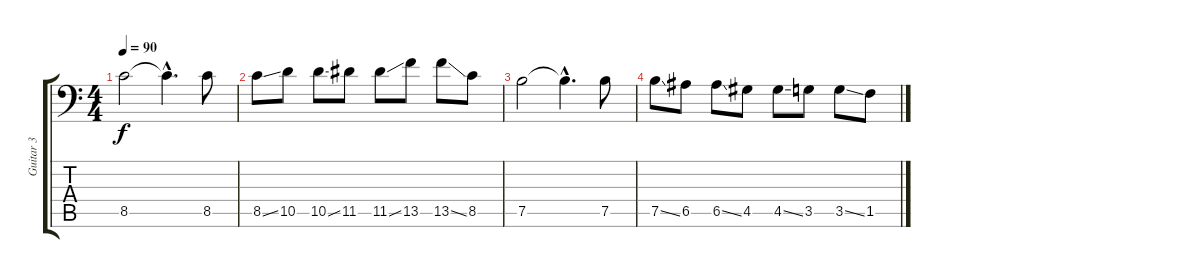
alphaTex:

\track ("Guitar 3" "Guitar 3") {instrument distortionguitar}
\staff {score tabs}
\tuning (B3 Gb3 D3 A2 E2 A1) {hide}
\ts (4 4)
\tempo 90
\clef f4
\ks c
8.5.2{dy f} 8.5{hac t}.4{d} 8.5.8 |
8.5{ss}.8 10.5.8 10.5{ss}.8 11.5.8 11.5{ss}.8 13.5.8 13.5{ss}.8 8.5.8 |
7.5.2 7.5{hac t}.4{d} 7.5.8 |
7.5{ss}.8 6.5.8 6.5{ss}.8 4.5.8 4.5{ss}.8 3.5.8 3.5{ss}.8 1.5.8
